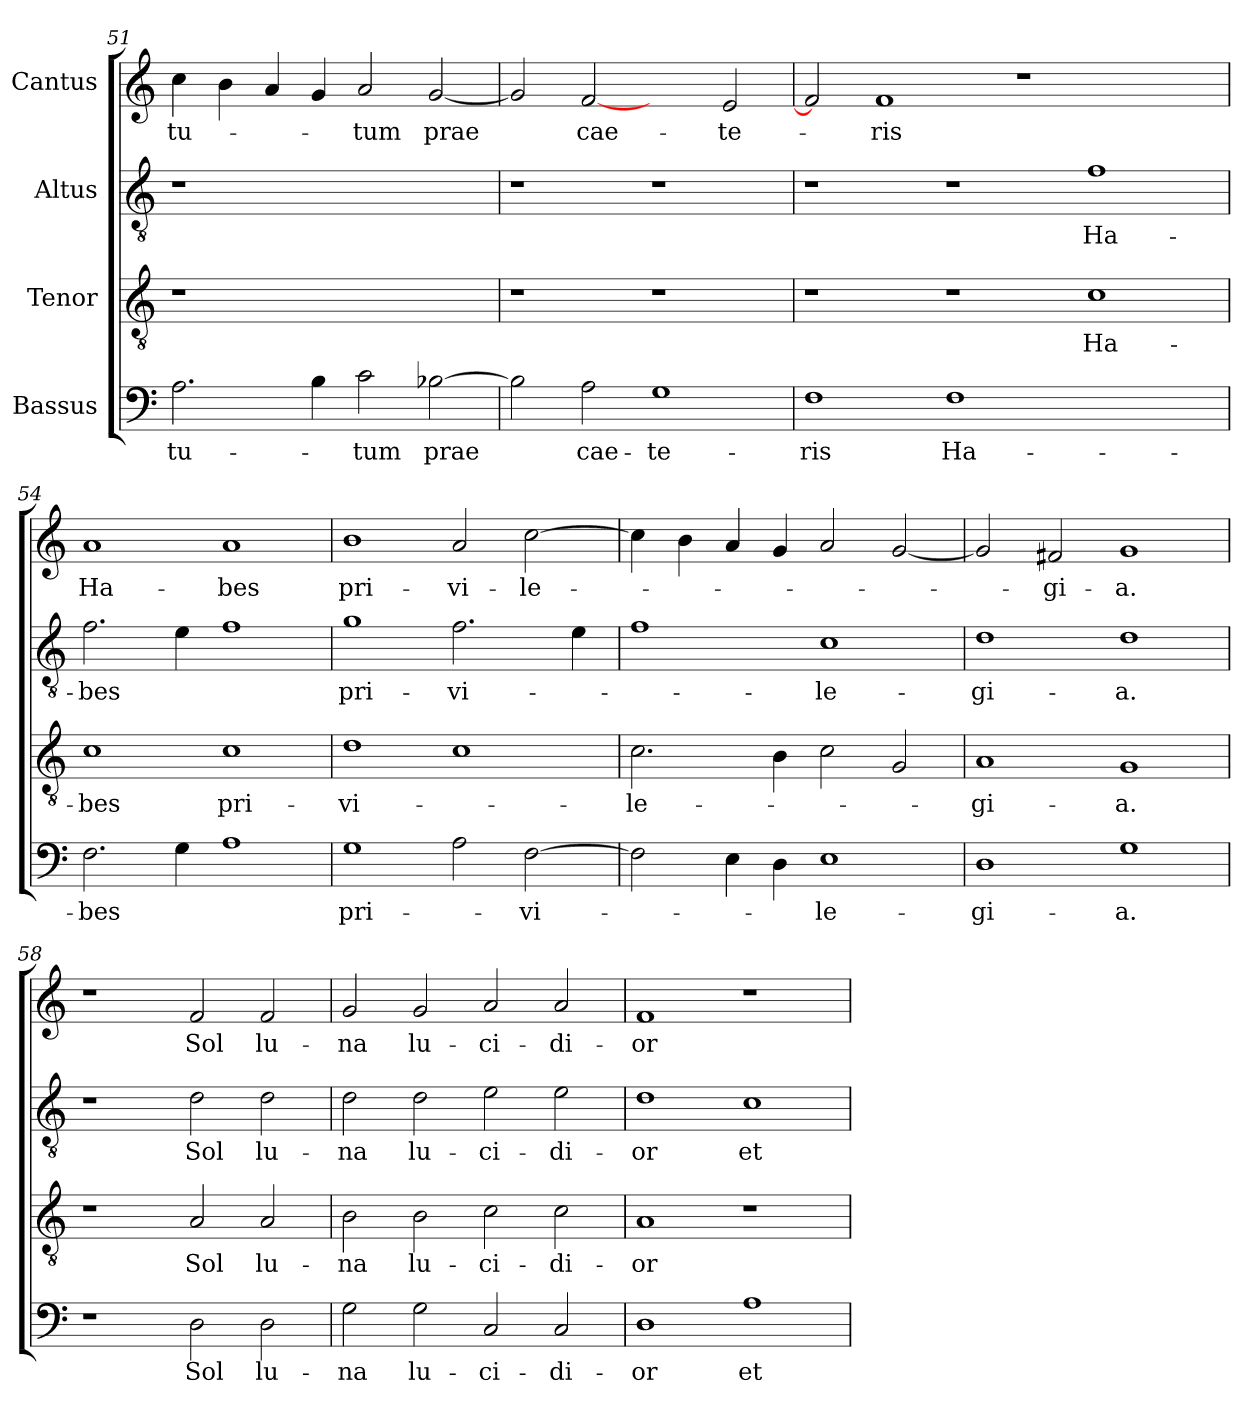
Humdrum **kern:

**kern	**text	**kern	**text	**kern	**text	**kern	**text
*part4	*part4	*part3	*part3	*part2	*part2	*part1	*part1
*staff4	*staff4	*staff3	*staff3	*staff2	*staff2	*staff1	*staff1
*I"Bassus	*	*I"Tenor	*	*I"Altus	*	*I"Cantus	*
*clefF4	*	*clefGv2	*	*clefGv2	*	*clefG2	*
*k[]	*	*k[]	*	*k[]	*	*k[]	*
*C:	*	*C:	*	*C:	*	*C:	*
=51	=51	=51	=51	=51	=51	=51	=51
2.A\	-tu-	1r	.	1r	.	4cc\	-tu-
.	.	.	.	.	.	4b\	.
.	.	.	.	.	.	4a/	.
4B\	.	.	.	.	.	4g/	.
2c\	-tum	1ryy	.	1ryy	.	2a/	-tum
[2B-X\	prae	.	.	.	.	[2g/	prae
=52	=52	=52	=52	=52	=52	=52	=52
2B-\]	.	1r	.	1r	.	2g/]	.
2A\	cae-	.	.	.	.	[2f/	cae-
1G\	-te-	1r	.	1r	.	2ryy	.
.	.	.	.	.	.	2e/	-te-
=53	=53	=53	=53	=53	=53	=53	=53
1F\	-ris	1r	.	1r	.	2f/]	.
.	.	.	.	.	.	1f/	-ris
1F\	Ha-	1r	.	1r	.	.	.
.	.	.	.	.	.	1r	.
1ryy	.	1c\	Ha-	1f\	Ha-	.	.
.	.	.	.	.	.	2ryy	.
!!LO:LB:g=z
=54	=54	=54	=54	=54	=54	=54	=54
2.F\	-bes	1c\	-bes	2.f\	-bes	1a/	Ha-
4G\	.	.	.	4e\	.	.	.
1A\	.	1c\	pri-	1f\	.	1a/	-bes
=55	=55	=55	=55	=55	=55	=55	=55
1G\	pri-	1d\	-vi-	1g\	pri-	1b\	pri-
2A\	.	1c\	.	2.f\	-vi-	2a/	-vi-
[2F\	-vi-	.	.	.	.	[2cc\	-le-
.	.	.	.	4e\	.	.	.
=56	=56	=56	=56	=56	=56	=56	=56
2F\]	.	2.c\	-le-	1f\	.	4cc\]	.
.	.	.	.	.	.	4b\	.
4E\	.	.	.	.	.	4a/	.
4D\	.	4B\	.	.	.	4g/	.
1E\	-le-	2c\	.	1c\	-le-	2a/	.
.	.	2G/	.	.	.	[2g/	.
=57	=57	=57	=57	=57	=57	=57	=57
1D\	-gi-	1A/	-gi-	1d\	-gi-	2g/]	.
.	.	.	.	.	.	2f#X/	-gi-
1G\	-a.	1G/	-a.	1d\	-a.	1g/	-a.
=58	=58	=58	=58	=58	=58	=58	=58
1r	.	1r	.	1r	.	1r	.
2D\	Sol	2A/	Sol	2d\	Sol	2f/	Sol
2D\	lu-	2A/	lu-	2d\	lu-	2f/	lu-
=59	=59	=59	=59	=59	=59	=59	=59
2G\	-na	2B\	-na	2d\	-na	2g/	-na
2G\	lu-	2B\	lu-	2d\	lu-	2g/	lu-
2C/	-ci-	2c\	-ci-	2e\	-ci-	2a/	-ci-
2C/	-di-	2c\	-di-	2e\	-di-	2a/	-di-
!!LO:LB:g=z
=60	=60	=60	=60	=60	=60	=60	=60
1D\	-or	1A/	-or	1d\	-or	1f/	-or
1A\	et	1r	.	1c\	et	1r	.
=	=	=	=	=	=	=	=
*-	*-	*-	*-	*-	*-	*-	*-
